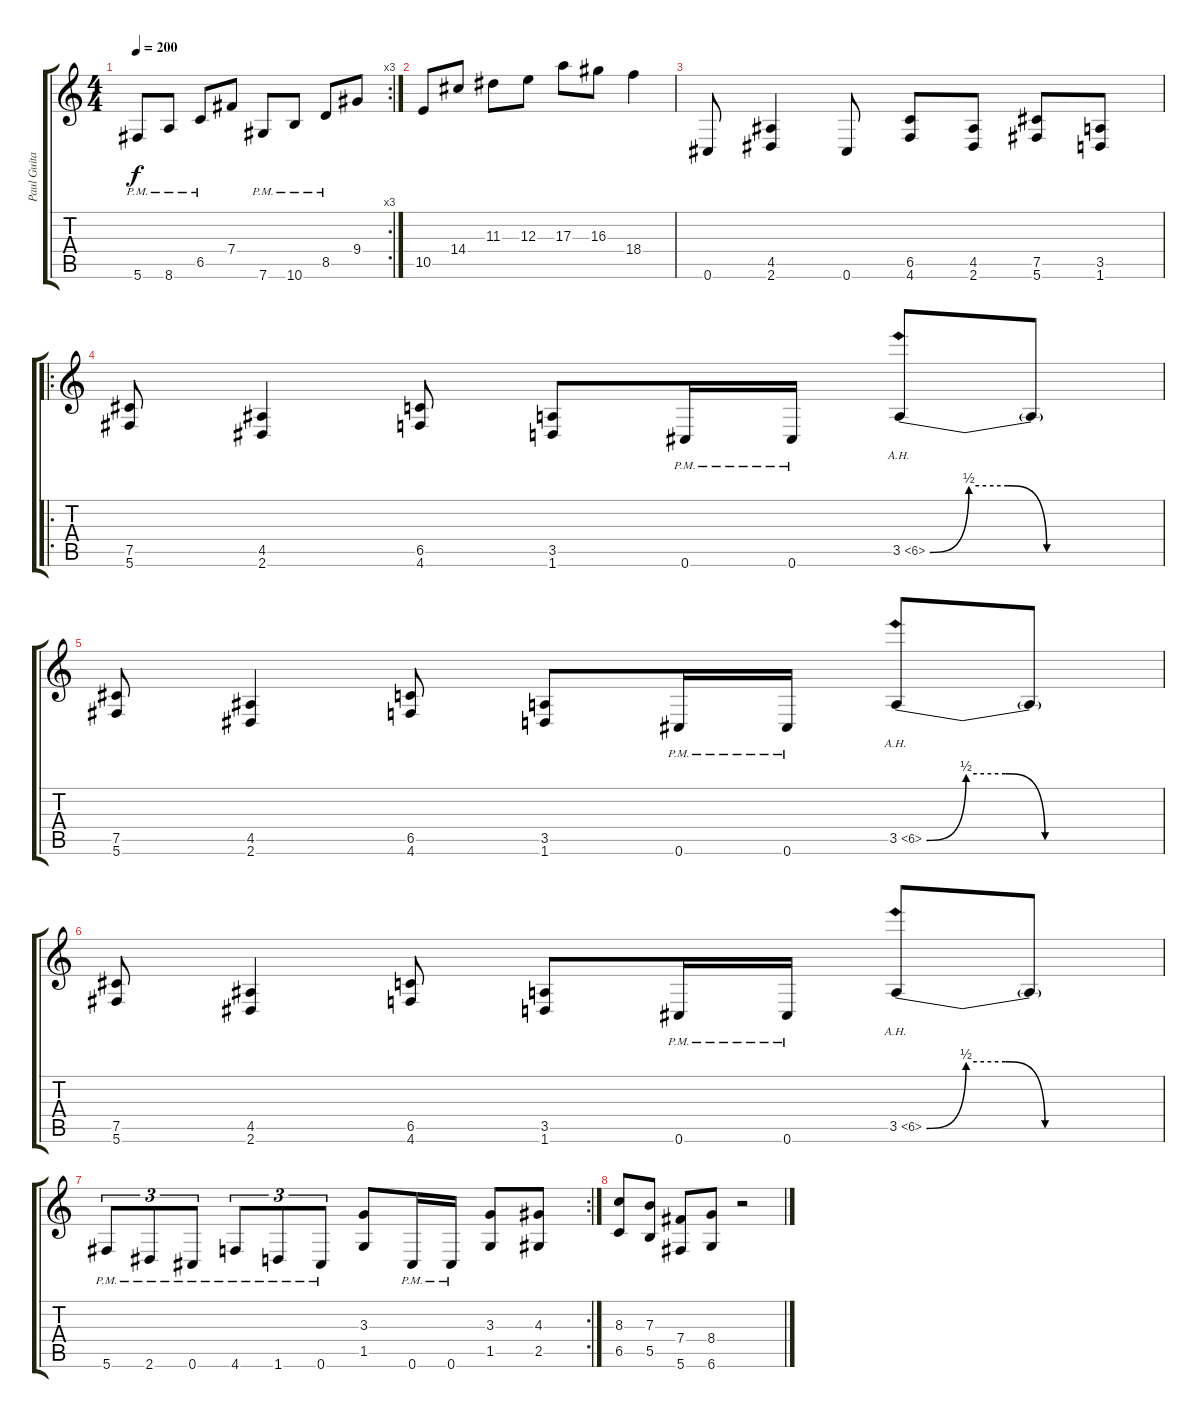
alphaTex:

\track ("Paul Guitar" "Paul Guita") {instrument overdrivenguitar}
\staff {score tabs}
\tuning (Db4 Ab3 E3 B2 Gb2 Db2) {hide}
\rc 3
\ts (4 4)
\tempo 200
\clef g2
\ks c
5.6{pm}.8{dy f} 8.6{pm}.8 6.5{pm}.8 7.4.8 7.6{pm}.8 10.6{pm}.8 8.5{pm}.8 9.4.8 |
10.5.8 14.4.8 11.3.8 12.3.8 17.3.8 16.3.8 18.4.4 |
0.6.8 (4.5 2.6).4 0.6.8 (6.5 4.6).8 (4.5 2.6).8 (7.5 5.6).8 (3.5 1.6).8 |
\ro
(7.5 5.6).8 (4.5 2.6).4 (6.5 4.6).8 (3.5 1.6).8 0.6{pm}.16 0.6{pm}.16 3.5{be (custom 0 0 10 2 20 2 30 0 60 0) ah 3}.8 3.5{t}.8 |
(7.5 5.6).8 (4.5 2.6).4 (6.5 4.6).8 (3.5 1.6).8 0.6{pm}.16 0.6{pm}.16 3.5{be (custom 0 0 10 2 20 2 30 0 60 0) ah 3}.8 3.5{t}.8 |
(7.5 5.6).8 (4.5 2.6).4 (6.5 4.6).8 (3.5 1.6).8 0.6{pm}.16 0.6{pm}.16 3.5{be (custom 0 0 10 2 20 2 30 0 60 0) ah 3}.8 3.5{t}.8 |
\rc 2
5.6{pm}.8{tu (3 2)} 2.6{pm}.8{tu (3 2)} 0.6{pm}.8{tu (3 2)} 4.6{pm}.8{tu (3 2)} 1.6{pm}.8{tu (3 2)} 0.6{pm}.8{tu (3 2)} (3.3 1.5).8 0.6{pm}.16 0.6{pm}.16 (3.3 1.5).8 (4.3 2.5).8 |
(8.3 6.5).8 (7.3 5.5).8 (7.4 5.6).8 (8.4 6.6).8 r.2
